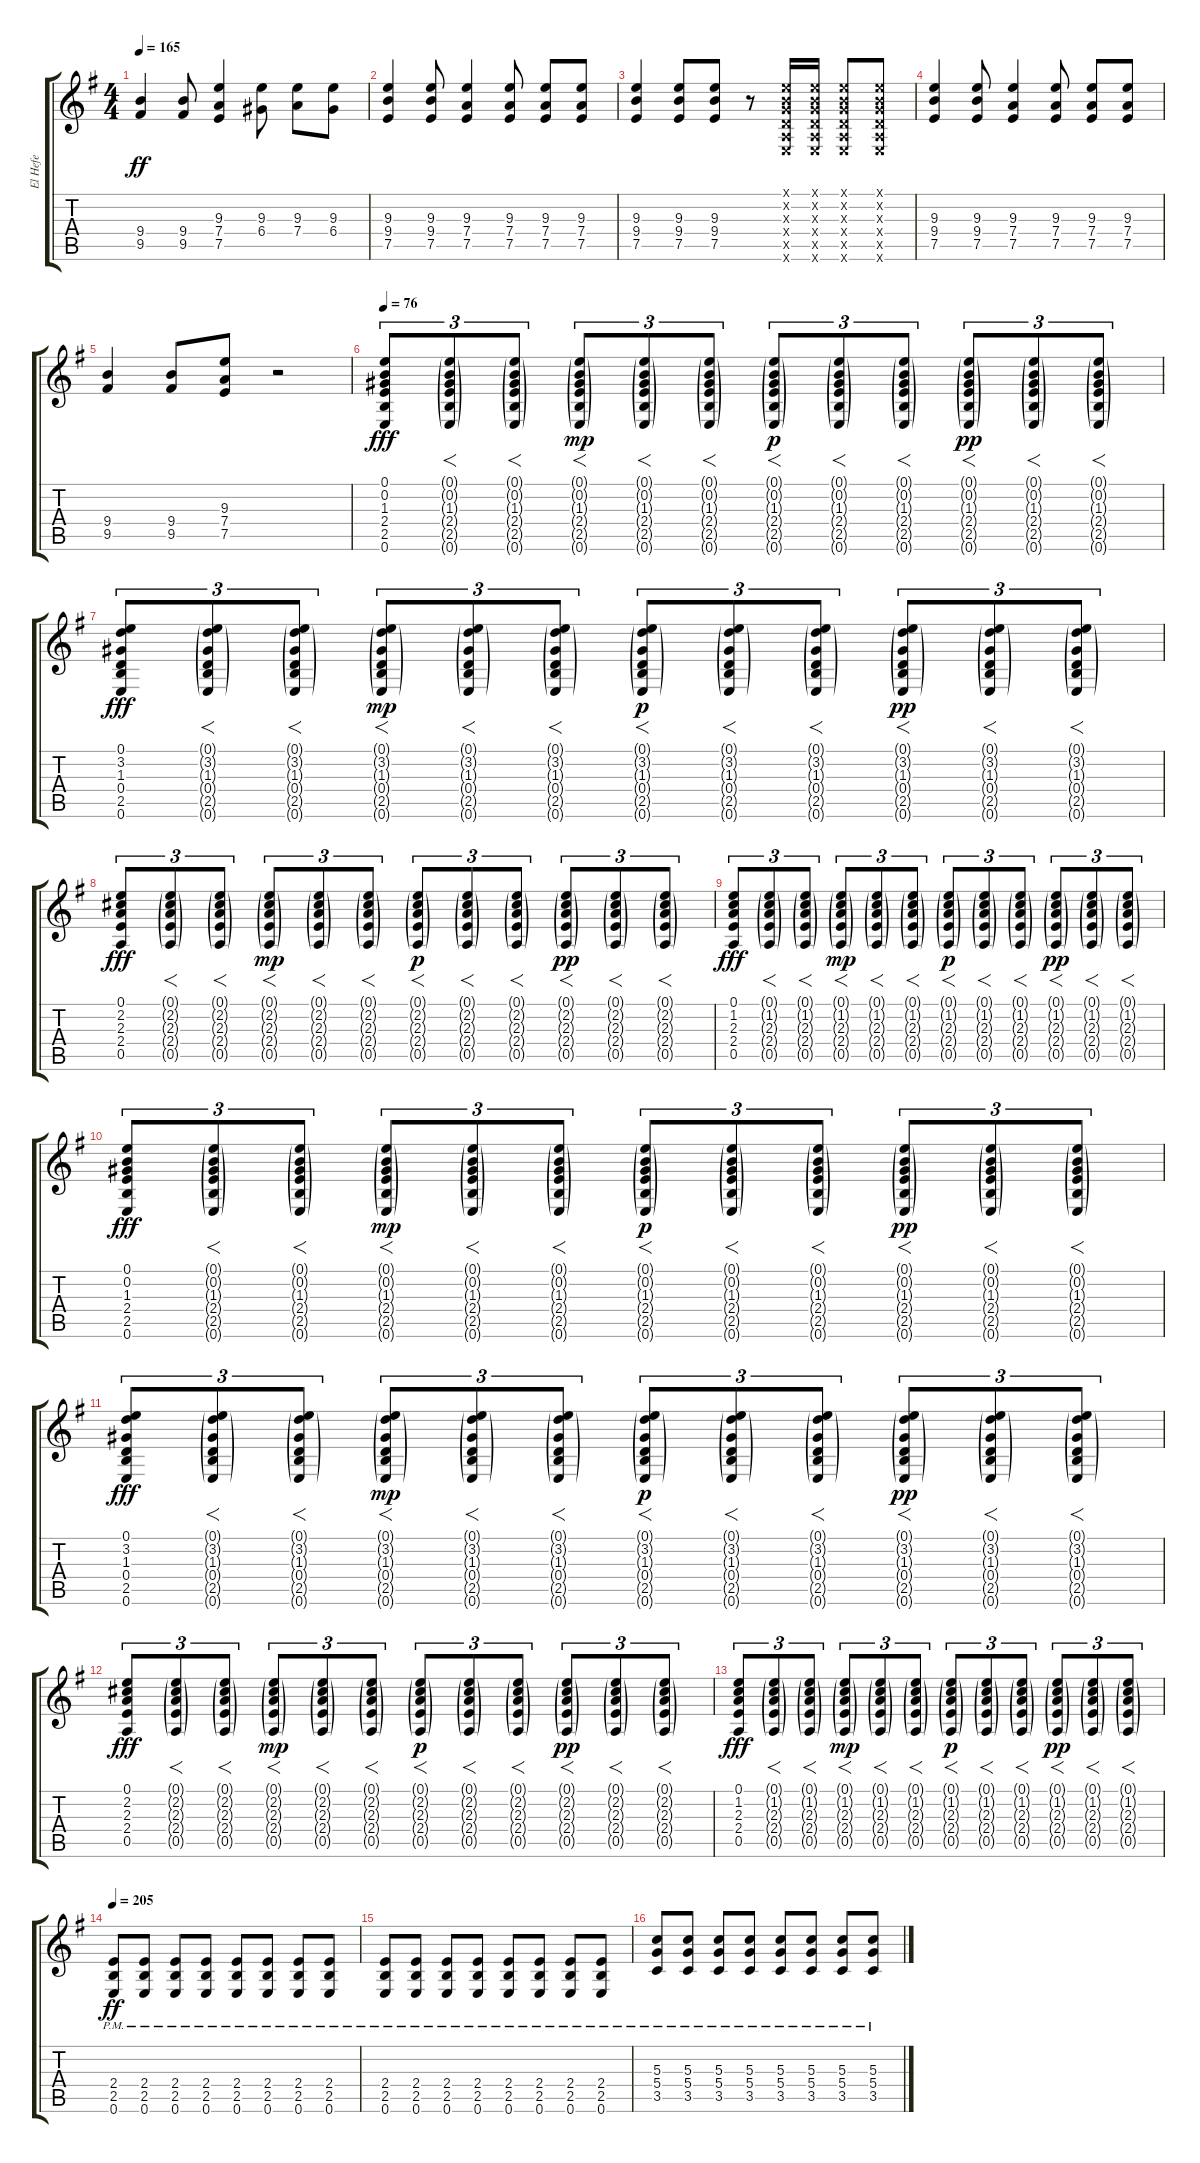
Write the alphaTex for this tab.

\track ("El Hefe" "El Hefe") {instrument overdrivenguitar}
\staff {score tabs}
\tuning (E4 B3 G3 D3 A2 E2) {hide}
\ts (4 4)
\tempo 165
\clef g2
\ks eminor
(9.4 9.5).4{dy ff} (9.4 9.5).8 (9.3 7.4 7.5).4 (9.3 6.4).8 (9.3 7.4).8 (9.3 6.4).8 |
(9.3 9.4 7.5).4 (9.3 9.4 7.5).8 (9.3 7.4 7.5).4 (9.3 7.4 7.5).8 (9.3 7.4 7.5).8 (9.3 7.4 7.5).8 |
(9.3 9.4 7.5).4 (9.3 9.4 7.5).8 (9.3 9.4 7.5).8 r.8 (0.1{x} 0.2{x} 0.3{x} 0.4{x} 0.5{x} 0.6{x}).16 (0.1{x} 0.2{x} 0.3{x} 0.4{x} 0.5{x} 0.6{x}).16 (0.1{x} 0.2{x} 0.3{x} 0.4{x} 0.5{x} 0.6{x}).8 (0.1{x} 0.2{x} 0.3{x} 0.4{x} 0.5{x} 0.6{x}).8 |
(9.3 9.4 7.5).4 (9.3 9.4 7.5).8 (9.3 7.4 7.5).4 (9.3 7.4 7.5).8 (9.3 7.4 7.5).8 (9.3 7.4 7.5).8 |
(9.4 9.5).4 (9.4 9.5).8 (9.3 7.4 7.5).8 r.2 |
\tempo 76
(0.1 0.2 1.3 2.4 2.5 0.6).8{tu (3 2) dy fff} (0.1{g} 0.2{g} 1.3{g} 2.4{g} 2.5{g} 0.6{g}).8{f tu (3 2)} (0.1{g} 0.2{g} 1.3{g} 2.4{g} 2.5{g} 0.6{g}).8{f tu (3 2)} (0.1{g} 0.2{g} 1.3{g} 2.4{g} 2.5{g} 0.6{g}).8{f tu (3 2) dy mp} (0.1{g} 0.2{g} 1.3{g} 2.4{g} 2.5{g} 0.6{g}).8{f tu (3 2)} (0.1{g} 0.2{g} 1.3{g} 2.4{g} 2.5{g} 0.6{g}).8{f tu (3 2)} (0.1{g} 0.2{g} 1.3{g} 2.4{g} 2.5{g} 0.6{g}).8{f tu (3 2) dy p} (0.1{g} 0.2{g} 1.3{g} 2.4{g} 2.5{g} 0.6{g}).8{f tu (3 2)} (0.1{g} 0.2{g} 1.3{g} 2.4{g} 2.5{g} 0.6{g}).8{f tu (3 2)} (0.1{g} 0.2{g} 1.3{g} 2.4{g} 2.5{g} 0.6{g}).8{f tu (3 2) dy pp} (0.1{g} 0.2{g} 1.3{g} 2.4{g} 2.5{g} 0.6{g}).8{f tu (3 2)} (0.1{g} 0.2{g} 1.3{g} 2.4{g} 2.5{g} 0.6{g}).8{f tu (3 2)} |
(0.1 3.2 1.3 0.4 2.5 0.6).8{tu (3 2) dy fff} (0.1{g} 3.2{g} 1.3{g} 0.4{g} 2.5{g} 0.6{g}).8{f tu (3 2)} (0.1{g} 3.2{g} 1.3{g} 0.4{g} 2.5{g} 0.6{g}).8{f tu (3 2)} (0.1{g} 3.2{g} 1.3{g} 0.4{g} 2.5{g} 0.6{g}).8{f tu (3 2) dy mp} (0.1{g} 3.2{g} 1.3{g} 0.4{g} 2.5{g} 0.6{g}).8{f tu (3 2)} (0.1{g} 3.2{g} 1.3{g} 0.4{g} 2.5{g} 0.6{g}).8{f tu (3 2)} (0.1{g} 3.2{g} 1.3{g} 0.4{g} 2.5{g} 0.6{g}).8{f tu (3 2) dy p} (0.1{g} 3.2{g} 1.3{g} 0.4{g} 2.5{g} 0.6{g}).8{f tu (3 2)} (0.1{g} 3.2{g} 1.3{g} 0.4{g} 2.5{g} 0.6{g}).8{f tu (3 2)} (0.1{g} 3.2{g} 1.3{g} 0.4{g} 2.5{g} 0.6{g}).8{f tu (3 2) dy pp} (0.1{g} 3.2{g} 1.3{g} 0.4{g} 2.5{g} 0.6{g}).8{f tu (3 2)} (0.1{g} 3.2{g} 1.3{g} 0.4{g} 2.5{g} 0.6{g}).8{f tu (3 2)} |
(0.1 2.2 2.3 2.4 0.5).8{tu (3 2) dy fff} (0.1{g} 2.2{g} 2.3{g} 2.4{g} 0.5{g}).8{f tu (3 2)} (0.1{g} 2.2{g} 2.3{g} 2.4{g} 0.5{g}).8{f tu (3 2)} (0.1{g} 2.2{g} 2.3{g} 2.4{g} 0.5{g}).8{f tu (3 2) dy mp} (0.1{g} 2.2{g} 2.3{g} 2.4{g} 0.5{g}).8{f tu (3 2)} (0.1{g} 2.2{g} 2.3{g} 2.4{g} 0.5{g}).8{f tu (3 2)} (0.1{g} 2.2{g} 2.3{g} 2.4{g} 0.5{g}).8{f tu (3 2) dy p} (0.1{g} 2.2{g} 2.3{g} 2.4{g} 0.5{g}).8{f tu (3 2)} (0.1{g} 2.2{g} 2.3{g} 2.4{g} 0.5{g}).8{f tu (3 2)} (0.1{g} 2.2{g} 2.3{g} 2.4{g} 0.5{g}).8{f tu (3 2) dy pp} (0.1{g} 2.2{g} 2.3{g} 2.4{g} 0.5{g}).8{f tu (3 2)} (0.1{g} 2.2{g} 2.3{g} 2.4{g} 0.5{g}).8{f tu (3 2)} |
(0.1 1.2 2.3 2.4 0.5).8{tu (3 2) dy fff} (0.1{g} 1.2{g} 2.3{g} 2.4{g} 0.5{g}).8{f tu (3 2)} (0.1{g} 1.2{g} 2.3{g} 2.4{g} 0.5{g}).8{f tu (3 2)} (0.1{g} 1.2{g} 2.3{g} 2.4{g} 0.5{g}).8{f tu (3 2) dy mp} (0.1{g} 1.2{g} 2.3{g} 2.4{g} 0.5{g}).8{f tu (3 2)} (0.1{g} 1.2{g} 2.3{g} 2.4{g} 0.5{g}).8{f tu (3 2)} (0.1{g} 1.2{g} 2.3{g} 2.4{g} 0.5{g}).8{f tu (3 2) dy p} (0.1{g} 1.2{g} 2.3{g} 2.4{g} 0.5{g}).8{f tu (3 2)} (0.1{g} 1.2{g} 2.3{g} 2.4{g} 0.5{g}).8{f tu (3 2)} (0.1{g} 1.2{g} 2.3{g} 2.4{g} 0.5{g}).8{f tu (3 2) dy pp} (0.1{g} 1.2{g} 2.3{g} 2.4{g} 0.5{g}).8{f tu (3 2)} (0.1{g} 1.2{g} 2.3{g} 2.4{g} 0.5{g}).8{f tu (3 2)} |
(0.1 0.2 1.3 2.4 2.5 0.6).8{tu (3 2) dy fff} (0.1{g} 0.2{g} 1.3{g} 2.4{g} 2.5{g} 0.6{g}).8{f tu (3 2)} (0.1{g} 0.2{g} 1.3{g} 2.4{g} 2.5{g} 0.6{g}).8{f tu (3 2)} (0.1{g} 0.2{g} 1.3{g} 2.4{g} 2.5{g} 0.6{g}).8{f tu (3 2) dy mp} (0.1{g} 0.2{g} 1.3{g} 2.4{g} 2.5{g} 0.6{g}).8{f tu (3 2)} (0.1{g} 0.2{g} 1.3{g} 2.4{g} 2.5{g} 0.6{g}).8{f tu (3 2)} (0.1{g} 0.2{g} 1.3{g} 2.4{g} 2.5{g} 0.6{g}).8{f tu (3 2) dy p} (0.1{g} 0.2{g} 1.3{g} 2.4{g} 2.5{g} 0.6{g}).8{f tu (3 2)} (0.1{g} 0.2{g} 1.3{g} 2.4{g} 2.5{g} 0.6{g}).8{f tu (3 2)} (0.1{g} 0.2{g} 1.3{g} 2.4{g} 2.5{g} 0.6{g}).8{f tu (3 2) dy pp} (0.1{g} 0.2{g} 1.3{g} 2.4{g} 2.5{g} 0.6{g}).8{f tu (3 2)} (0.1{g} 0.2{g} 1.3{g} 2.4{g} 2.5{g} 0.6{g}).8{f tu (3 2)} |
(0.1 3.2 1.3 0.4 2.5 0.6).8{tu (3 2) dy fff} (0.1{g} 3.2{g} 1.3{g} 0.4{g} 2.5{g} 0.6{g}).8{f tu (3 2)} (0.1{g} 3.2{g} 1.3{g} 0.4{g} 2.5{g} 0.6{g}).8{f tu (3 2)} (0.1{g} 3.2{g} 1.3{g} 0.4{g} 2.5{g} 0.6{g}).8{f tu (3 2) dy mp} (0.1{g} 3.2{g} 1.3{g} 0.4{g} 2.5{g} 0.6{g}).8{f tu (3 2)} (0.1{g} 3.2{g} 1.3{g} 0.4{g} 2.5{g} 0.6{g}).8{f tu (3 2)} (0.1{g} 3.2{g} 1.3{g} 0.4{g} 2.5{g} 0.6{g}).8{f tu (3 2) dy p} (0.1{g} 3.2{g} 1.3{g} 0.4{g} 2.5{g} 0.6{g}).8{f tu (3 2)} (0.1{g} 3.2{g} 1.3{g} 0.4{g} 2.5{g} 0.6{g}).8{f tu (3 2)} (0.1{g} 3.2{g} 1.3{g} 0.4{g} 2.5{g} 0.6{g}).8{f tu (3 2) dy pp} (0.1{g} 3.2{g} 1.3{g} 0.4{g} 2.5{g} 0.6{g}).8{f tu (3 2)} (0.1{g} 3.2{g} 1.3{g} 0.4{g} 2.5{g} 0.6{g}).8{f tu (3 2)} |
(0.1 2.2 2.3 2.4 0.5).8{tu (3 2) dy fff} (0.1{g} 2.2{g} 2.3{g} 2.4{g} 0.5{g}).8{f tu (3 2)} (0.1{g} 2.2{g} 2.3{g} 2.4{g} 0.5{g}).8{f tu (3 2)} (0.1{g} 2.2{g} 2.3{g} 2.4{g} 0.5{g}).8{f tu (3 2) dy mp} (0.1{g} 2.2{g} 2.3{g} 2.4{g} 0.5{g}).8{f tu (3 2)} (0.1{g} 2.2{g} 2.3{g} 2.4{g} 0.5{g}).8{f tu (3 2)} (0.1{g} 2.2{g} 2.3{g} 2.4{g} 0.5{g}).8{f tu (3 2) dy p} (0.1{g} 2.2{g} 2.3{g} 2.4{g} 0.5{g}).8{f tu (3 2)} (0.1{g} 2.2{g} 2.3{g} 2.4{g} 0.5{g}).8{f tu (3 2)} (0.1{g} 2.2{g} 2.3{g} 2.4{g} 0.5{g}).8{f tu (3 2) dy pp} (0.1{g} 2.2{g} 2.3{g} 2.4{g} 0.5{g}).8{f tu (3 2)} (0.1{g} 2.2{g} 2.3{g} 2.4{g} 0.5{g}).8{f tu (3 2)} |
(0.1 1.2 2.3 2.4 0.5).8{tu (3 2) dy fff} (0.1{g} 1.2{g} 2.3{g} 2.4{g} 0.5{g}).8{f tu (3 2)} (0.1{g} 1.2{g} 2.3{g} 2.4{g} 0.5{g}).8{f tu (3 2)} (0.1{g} 1.2{g} 2.3{g} 2.4{g} 0.5{g}).8{f tu (3 2) dy mp} (0.1{g} 1.2{g} 2.3{g} 2.4{g} 0.5{g}).8{f tu (3 2)} (0.1{g} 1.2{g} 2.3{g} 2.4{g} 0.5{g}).8{f tu (3 2)} (0.1{g} 1.2{g} 2.3{g} 2.4{g} 0.5{g}).8{f tu (3 2) dy p} (0.1{g} 1.2{g} 2.3{g} 2.4{g} 0.5{g}).8{f tu (3 2)} (0.1{g} 1.2{g} 2.3{g} 2.4{g} 0.5{g}).8{f tu (3 2)} (0.1{g} 1.2{g} 2.3{g} 2.4{g} 0.5{g}).8{f tu (3 2) dy pp} (0.1{g} 1.2{g} 2.3{g} 2.4{g} 0.5{g}).8{f tu (3 2)} (0.1{g} 1.2{g} 2.3{g} 2.4{g} 0.5{g}).8{f tu (3 2)} |
\tempo 205
(2.4{pm} 2.5{pm} 0.6{pm}).8{dy ff} (2.4{pm} 2.5{pm} 0.6{pm}).8 (2.4{pm} 2.5{pm} 0.6{pm}).8 (2.4{pm} 2.5{pm} 0.6{pm}).8 (2.4{pm} 2.5{pm} 0.6{pm}).8 (2.4{pm} 2.5{pm} 0.6{pm}).8 (2.4{pm} 2.5{pm} 0.6{pm}).8 (2.4{pm} 2.5{pm} 0.6{pm}).8 |
(2.4{pm} 2.5{pm} 0.6{pm}).8 (2.4{pm} 2.5{pm} 0.6{pm}).8 (2.4{pm} 2.5{pm} 0.6{pm}).8 (2.4{pm} 2.5{pm} 0.6{pm}).8 (2.4{pm} 2.5{pm} 0.6{pm}).8 (2.4{pm} 2.5{pm} 0.6{pm}).8 (2.4{pm} 2.5{pm} 0.6{pm}).8 (2.4{pm} 2.5{pm} 0.6{pm}).8 |
(5.3{pm} 5.4{pm} 3.5{pm}).8 (5.3{pm} 5.4{pm} 3.5{pm}).8 (5.3{pm} 5.4{pm} 3.5{pm}).8 (5.3{pm} 5.4{pm} 3.5{pm}).8 (5.3{pm} 5.4{pm} 3.5{pm}).8 (5.3{pm} 5.4{pm} 3.5{pm}).8 (5.3{pm} 5.4{pm} 3.5{pm}).8 (5.3{pm} 5.4{pm} 3.5{pm}).8
